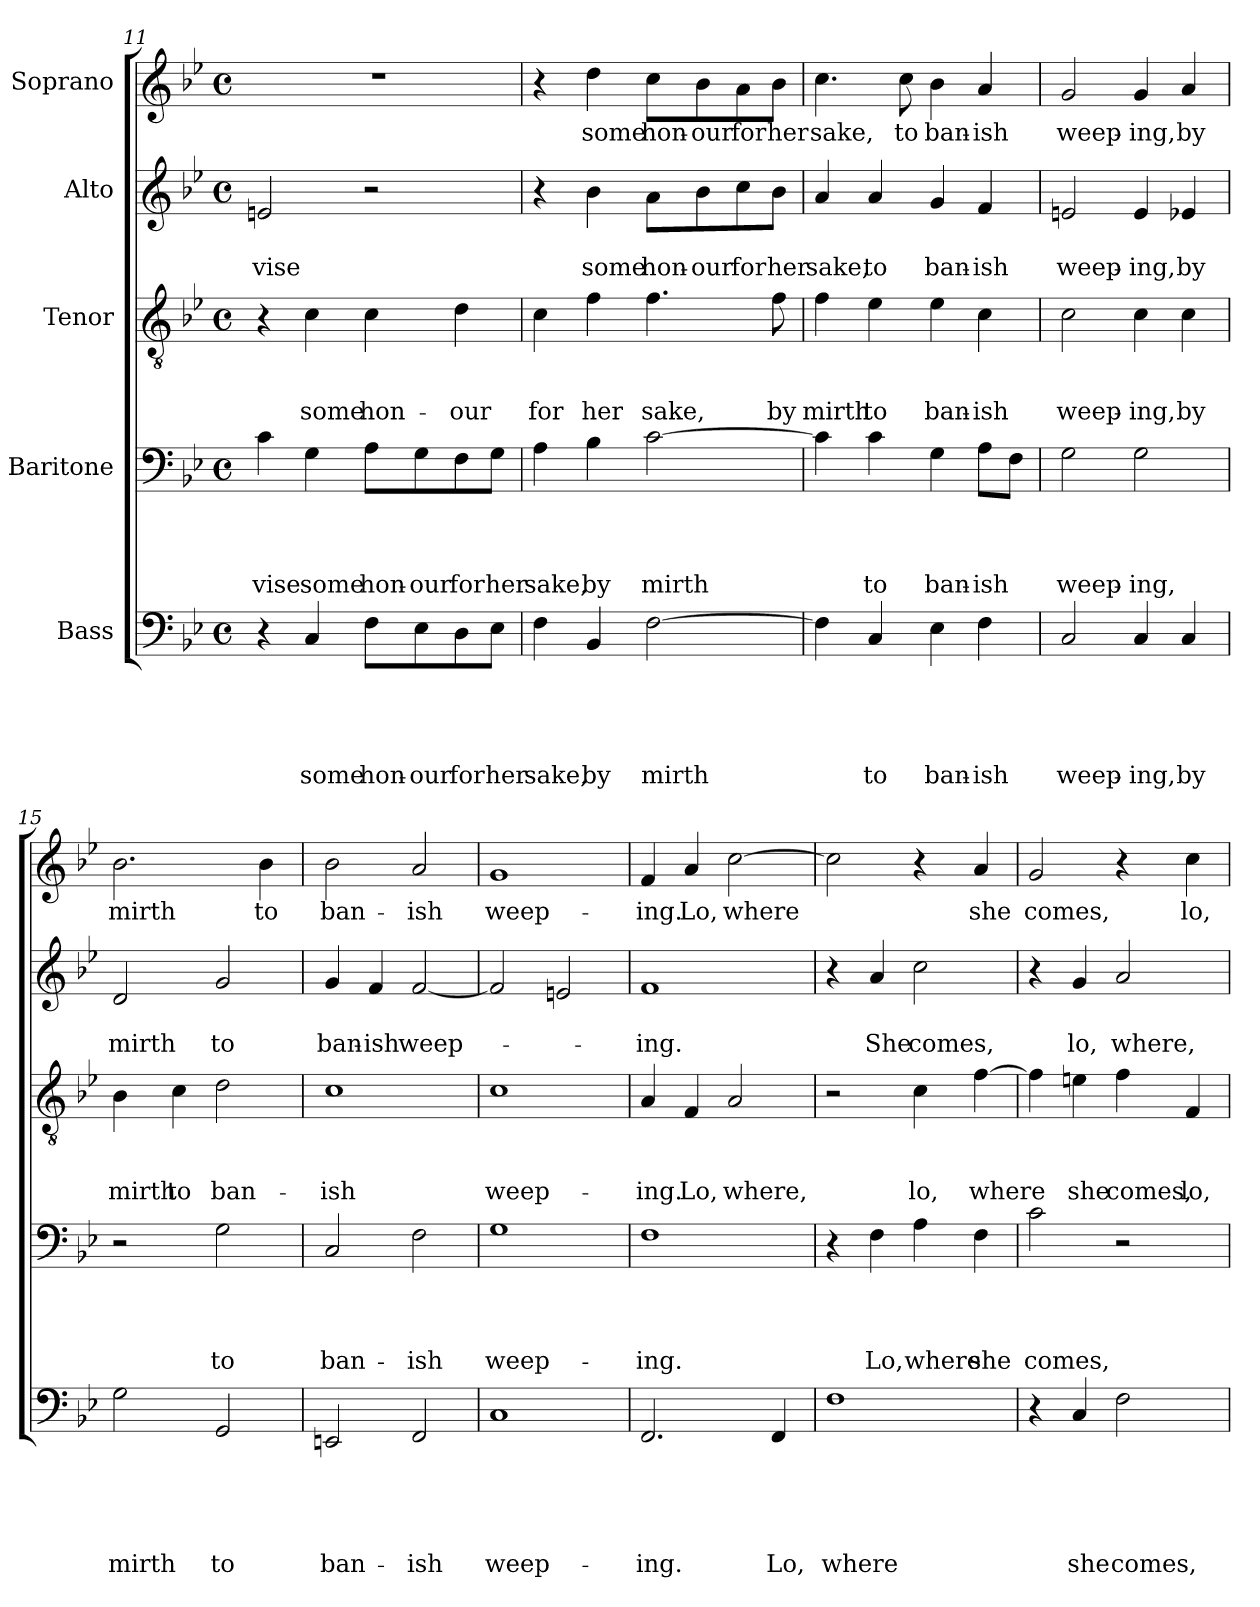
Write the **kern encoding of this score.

**kern	**text	**text	**text	**text	**text	**kern	**text	**text	**text	**text	**kern	**text	**text	**text	**kern	**text	**text	**kern	**text
*part5	*part5	*part5	*part5	*part5	*part5	*part4	*part4	*part4	*part4	*part4	*part3	*part3	*part3	*part3	*part2	*part2	*part2	*part1	*part1
*staff5	*staff5	*staff5	*staff5	*staff5	*staff5	*staff4	*staff4	*staff4	*staff4	*staff4	*staff3	*staff3	*staff3	*staff3	*staff2	*staff2	*staff2	*staff1	*staff1
*I"Bass	*	*	*	*	*	*I"Baritone	*	*	*	*	*I"Tenor	*	*	*	*I"Alto	*	*	*I"Soprano	*
*clefF4	*	*	*	*	*	*clefF4	*	*	*	*	*clefGv2	*	*	*	*clefG2	*	*	*clefG2	*
*k[b-e-]	*	*	*	*	*	*k[b-e-]	*	*	*	*	*k[b-e-]	*	*	*	*k[b-e-]	*	*	*k[b-e-]	*
*B-:	*	*	*	*	*	*B-:	*	*	*	*	*B-:	*	*	*	*B-:	*	*	*B-:	*
*M4/4	*	*	*	*	*	*M4/4	*	*	*	*	*M4/4	*	*	*	*M4/4	*	*	*M4/4	*
*met(c)	*	*	*	*	*	*met(c)	*	*	*	*	*met(c)	*	*	*	*met(c)	*	*	*met(c)	*
=11	=11	=11	=11	=11	=11	=11	=11	=11	=11	=11	=11	=11	=11	=11	=11	=11	=11	=11	=11
!	!	!	!	!	!	!	!	!	!	!LO:LY:b	!	!	!	!	!	!	!LO:LY:b	!	!
4r	.	.	.	.	.	4c\	.	.	.	-vise	4r	.	.	.	2en/	.	-vise	1r	.
!	!	!	!	!	!LO:LY:b	!	!	!	!	!LO:LY:b	!	!	!	!LO:LY:b	!	!	!	!	!
4C/	.	.	.	.	some	4G\	.	.	.	some	4c\	.	.	some	.	.	.	.	.
!	!	!	!	!	!LO:LY:b	!	!	!	!	!LO:LY:b	!	!	!	!LO:LY:b	!	!	!	!	!
8F\L	.	.	.	.	hon-	8A\L	.	.	.	hon-	4c\	.	.	hon-	2r	.	.	.	.
!	!	!	!	!	!LO:LY:b:rj	!	!	!	!	!LO:LY:b:rj	!	!	!	!	!	!	!	!	!
8E-\	.	.	.	.	-our	8G\	.	.	.	-our	.	.	.	.	.	.	.	.	.
!	!	!	!	!	!LO:LY:b	!	!	!	!	!LO:LY:b	!	!	!	!LO:LY:b	!	!	!	!	!
8D\	.	.	.	.	for	8F\	.	.	.	for	4d\	.	.	-our	.	.	.	.	.
!	!	!	!	!	!LO:LY:b	!	!	!	!	!LO:LY:b	!	!	!	!	!	!	!	!	!
8E-\J	.	.	.	.	her	8G\J	.	.	.	her	.	.	.	.	.	.	.	.	.
=12	=12	=12	=12	=12	=12	=12	=12	=12	=12	=12	=12	=12	=12	=12	=12	=12	=12	=12	=12
!	!	!	!	!	!LO:LY:b	!	!	!	!	!LO:LY:b	!	!	!	!LO:LY:b	!	!	!	!	!
4F\	.	.	.	.	sake,	4A\	.	.	.	sake,	4c\	.	.	for	4r	.	.	4r	.
!	!	!	!	!	!LO:LY:b	!	!	!	!	!LO:LY:b	!	!	!	!LO:LY:b	!	!	!LO:LY:b	!	!LO:LY:b
4BB-/	.	.	.	.	by	4B-\	.	.	.	by	4f\	.	.	her	4b-\	.	some	4dd\	some
!	!	!	!	!	!LO:LY:b	!	!	!	!	!LO:LY:b	!	!	!	!LO:LY:b	!	!	!LO:LY:b	!	!LO:LY:b
[>2F\	.	.	.	.	mirth	[>2c\	.	.	.	mirth	4.f\	.	.	sake,	8a\L	.	hon-	8cc\L	hon-
!	!	!	!	!	!	!	!	!	!	!	!	!	!	!	!	!	!LO:LY:b:rj	!	!LO:LY:b:rj
.	.	.	.	.	.	.	.	.	.	.	.	.	.	.	8b-\	.	-our	8b-\	-our
!	!	!	!	!	!	!	!	!	!	!	!	!	!	!	!	!	!LO:LY:b	!	!LO:LY:b
.	.	.	.	.	.	.	.	.	.	.	.	.	.	.	8cc\	.	for	8a\	for
!	!	!	!	!	!	!	!	!	!	!	!	!	!	!LO:LY:b	!	!	!LO:LY:b	!	!LO:LY:b
.	.	.	.	.	.	.	.	.	.	.	8f\	.	.	by	8b-\J	.	her	8b-\J	her
=13	=13	=13	=13	=13	=13	=13	=13	=13	=13	=13	=13	=13	=13	=13	=13	=13	=13	=13	=13
!	!	!	!	!	!	!	!	!	!	!	!	!	!	!LO:LY:b	!	!	!LO:LY:b	!	!LO:LY:b
4F\]	.	.	.	.	.	4c\]	.	.	.	.	4f\	.	.	mirth	4a/	.	sake,	4.cc\	sake,
!	!	!	!	!	!LO:LY:b	!	!	!	!	!LO:LY:b	!	!	!	!LO:LY:b	!	!	!LO:LY:b	!	!
4C/	.	.	.	.	to	4c\	.	.	.	to	4e-\	.	.	to	4a/	.	to	.	.
!	!	!	!	!	!	!	!	!	!	!	!	!	!	!	!	!	!	!	!LO:LY:b
.	.	.	.	.	.	.	.	.	.	.	.	.	.	.	.	.	.	8cc\	to
!	!	!	!	!	!LO:LY:b	!	!	!	!	!LO:LY:b	!	!	!	!LO:LY:b	!	!	!LO:LY:b	!	!LO:LY:b
4E-\	.	.	.	.	ban-	4G\	.	.	.	ban-	4e-\	.	.	ban-	4g/	.	ban-	4b-\	ban-
!	!	!	!	!	!LO:LY:b	!	!	!	!	!LO:LY:b	!	!	!	!LO:LY:b	!	!	!LO:LY:b	!	!LO:LY:b
4F\	.	.	.	.	-ish	8A\L	.	.	.	-ish	4c\	.	.	-ish	4f/	.	-ish	4a/	-ish
.	.	.	.	.	.	8F\J	.	.	.	.	.	.	.	.	.	.	.	.	.
=14	=14	=14	=14	=14	=14	=14	=14	=14	=14	=14	=14	=14	=14	=14	=14	=14	=14	=14	=14
!	!	!	!	!	!LO:LY:b	!	!	!	!	!LO:LY:b	!	!	!	!LO:LY:b	!	!	!LO:LY:b	!	!LO:LY:b
2C/	.	.	.	.	weep-	2G\	.	.	.	weep-	2c\	.	.	weep-	2en/	.	weep-	2g/	weep-
!	!	!	!	!	!LO:LY:b	!	!	!	!	!LO:LY:b	!	!	!	!LO:LY:b	!	!	!LO:LY:b	!	!LO:LY:b
4C/	.	.	.	.	-ing,	2G\	.	.	.	-ing,	4c\	.	.	-ing,	4e/	.	-ing,	4g/	-ing,
!	!	!	!	!	!LO:LY:b	!	!	!	!	!	!	!	!	!LO:LY:b	!	!	!LO:LY:b	!	!LO:LY:b
4C/	.	.	.	.	by	.	.	.	.	.	4c\	.	.	by	4e-X/	.	by	4a/	by
!!LO:LB:g=z
=15	=15	=15	=15	=15	=15	=15	=15	=15	=15	=15	=15	=15	=15	=15	=15	=15	=15	=15	=15
!	!	!	!	!	!LO:LY:b	!	!	!	!	!	!	!	!	!LO:LY:b	!	!	!LO:LY:b	!	!LO:LY:b
2G\	.	.	.	.	mirth	2r	.	.	.	.	4B-\	.	.	mirth	2d/	.	mirth	2.b-\	mirth
!	!	!	!	!	!	!	!	!	!	!	!	!	!	!LO:LY:b	!	!	!	!	!
.	.	.	.	.	.	.	.	.	.	.	4c\	.	.	to	.	.	.	.	.
!	!	!	!	!	!LO:LY:b	!	!	!	!	!LO:LY:b	!	!	!	!LO:LY:b	!	!	!LO:LY:b	!	!
2GG/	.	.	.	.	to	2G\	.	.	.	to	2d\	.	.	ban-	2g/	.	to	.	.
!	!	!	!	!	!	!	!	!	!	!	!	!	!	!	!	!	!	!	!LO:LY:b
.	.	.	.	.	.	.	.	.	.	.	.	.	.	.	.	.	.	4b-\	to
=16	=16	=16	=16	=16	=16	=16	=16	=16	=16	=16	=16	=16	=16	=16	=16	=16	=16	=16	=16
!	!	!	!	!	!LO:LY:b	!	!	!	!	!LO:LY:b	!	!	!	!LO:LY:b	!	!	!LO:LY:b	!	!LO:LY:b
2EEn/	.	.	.	.	ban-	2C/	.	.	.	ban-	1c	.	.	-ish	4g/	.	ban-	2b-\	ban-
!	!	!	!	!	!	!	!	!	!	!	!	!	!	!	!	!	!LO:LY:b	!	!
.	.	.	.	.	.	.	.	.	.	.	.	.	.	.	4f/	.	-ish	.	.
!	!	!	!	!	!LO:LY:b	!	!	!	!	!LO:LY:b	!	!	!	!	!	!	!LO:LY:b	!	!LO:LY:b
2FF/	.	.	.	.	-ish	2F\	.	.	.	-ish	.	.	.	.	[<2f/	.	weep-	2a/	-ish
=17	=17	=17	=17	=17	=17	=17	=17	=17	=17	=17	=17	=17	=17	=17	=17	=17	=17	=17	=17
!	!	!	!	!	!LO:LY:b	!	!	!	!	!LO:LY:b	!	!	!	!LO:LY:b	!	!	!	!	!LO:LY:b
1C	.	.	.	.	weep-	1G	.	.	.	weep-	1c	.	.	weep-	2f/]	.	.	1g	weep-
.	.	.	.	.	.	.	.	.	.	.	.	.	.	.	2en/	.	.	.	.
=18	=18	=18	=18	=18	=18	=18	=18	=18	=18	=18	=18	=18	=18	=18	=18	=18	=18	=18	=18
!	!	!	!	!	!LO:LY:b	!	!	!	!	!LO:LY:b	!	!	!	!LO:LY:b	!	!	!LO:LY:b	!	!LO:LY:b
2.FF/	.	.	.	.	-ing.	1F	.	.	.	-ing.	4A/	.	.	-ing.	1f	.	-ing.	4f/	-ing.
!	!	!	!	!	!	!	!	!	!	!	!	!	!	!LO:LY:b	!	!	!	!	!LO:LY:b
.	.	.	.	.	.	.	.	.	.	.	4F/	.	.	Lo,	.	.	.	4a/	Lo,
!	!	!	!	!	!	!	!	!	!	!	!	!	!	!LO:LY:b	!	!	!	!	!LO:LY:b
.	.	.	.	.	.	.	.	.	.	.	2A/	.	.	where,	.	.	.	[>2cc\	where
!	!	!	!	!	!LO:LY:b	!	!	!	!	!	!	!	!	!	!	!	!	!	!
4FF/	.	.	.	.	Lo,	.	.	.	.	.	.	.	.	.	.	.	.	.	.
=19	=19	=19	=19	=19	=19	=19	=19	=19	=19	=19	=19	=19	=19	=19	=19	=19	=19	=19	=19
!	!	!	!	!	!LO:LY:b	!	!	!	!	!	!	!	!	!	!	!	!	!	!
1F	.	.	.	.	where	4r	.	.	.	.	2r	.	.	.	4r	.	.	2cc\]	.
!	!	!	!	!	!	!	!	!	!	!LO:LY:b	!	!	!	!	!	!	!LO:LY:b	!	!
.	.	.	.	.	.	4F\	.	.	.	Lo,	.	.	.	.	4a/	.	She	.	.
!	!	!	!	!	!	!	!	!	!	!LO:LY:b	!	!	!	!LO:LY:b	!	!	!LO:LY:b	!	!
.	.	.	.	.	.	4A\	.	.	.	where	4c\	.	.	lo,	2cc\	.	comes,	4r	.
!	!	!	!	!	!	!	!	!	!	!LO:LY:b	!	!	!	!LO:LY:b	!	!	!	!	!LO:LY:b
.	.	.	.	.	.	4F\	.	.	.	she	[>4f\	.	.	where	.	.	.	4a/	she
!!LO:PB:g=z
=20	=20	=20	=20	=20	=20	=20	=20	=20	=20	=20	=20	=20	=20	=20	=20	=20	=20	=20	=20
!	!	!	!	!	!	!	!	!	!	!LO:LY:b	!	!	!	!	!	!	!	!	!LO:LY:b
4r	.	.	.	.	.	2c\	.	.	.	comes,	4f\]	.	.	.	4r	.	.	2g/	comes,
!	!	!	!	!	!LO:LY:b	!	!	!	!	!	!	!	!	!LO:LY:b	!	!	!LO:LY:b	!	!
4C/	.	.	.	.	she	.	.	.	.	.	4en\	.	.	she	4g/	.	lo,	.	.
!	!	!	!	!	!LO:LY:b	!	!	!	!	!	!	!	!	!LO:LY:b	!	!	!LO:LY:b	!	!
2F\	.	.	.	.	comes,	2r	.	.	.	.	4f\	.	.	comes,	2a/	.	where,	4r	.
!	!	!	!	!	!	!	!	!	!	!	!	!	!	!LO:LY:b	!	!	!	!	!LO:LY:b
.	.	.	.	.	.	.	.	.	.	.	4F/	.	.	lo,	.	.	.	4cc\	lo,
=	=	=	=	=	=	=	=	=	=	=	=	=	=	=	=	=	=	=	=
*-	*-	*-	*-	*-	*-	*-	*-	*-	*-	*-	*-	*-	*-	*-	*-	*-	*-	*-	*-
